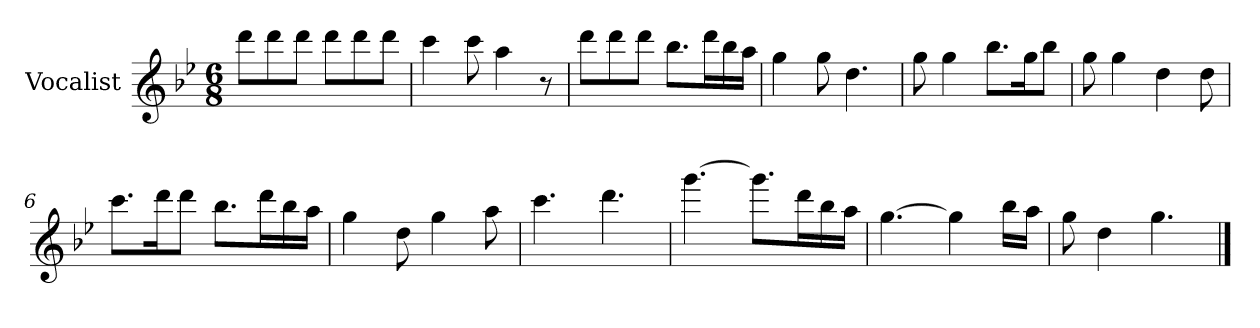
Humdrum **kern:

**kern
*part1
*staff1
*I"Vocalist
*k[b-e-]
*B-:
*M6/8
=
8dddL
8ddd
8dddJ
8dddL
8ddd
8dddJ
=1
4ccc
8ccc
4aa
8r
=2
8dddL
8ddd
8dddJ
8.bb-L
16dddL
16bb-
16aaJJ
=3
4gg
8gg
4.dd
=4
8gg
4gg
8.bb-L
16ggK
8bb-J
=5
8gg
4gg
4dd
8dd
=6
8.cccL
16dddK
8dddJ
8.bb-L
16dddL
16bb-
16aaJJ
=7
4gg
8dd
4gg
8aa
=8
4.ccc
4.ddd
=9
[4.ggg
8.gggL]
16dddL
16bb-
16aaJJ
=10
[4.gg
4gg]
16bb-LL
16aaJJ
=11
8gg
4dd
4.gg
==
*-
